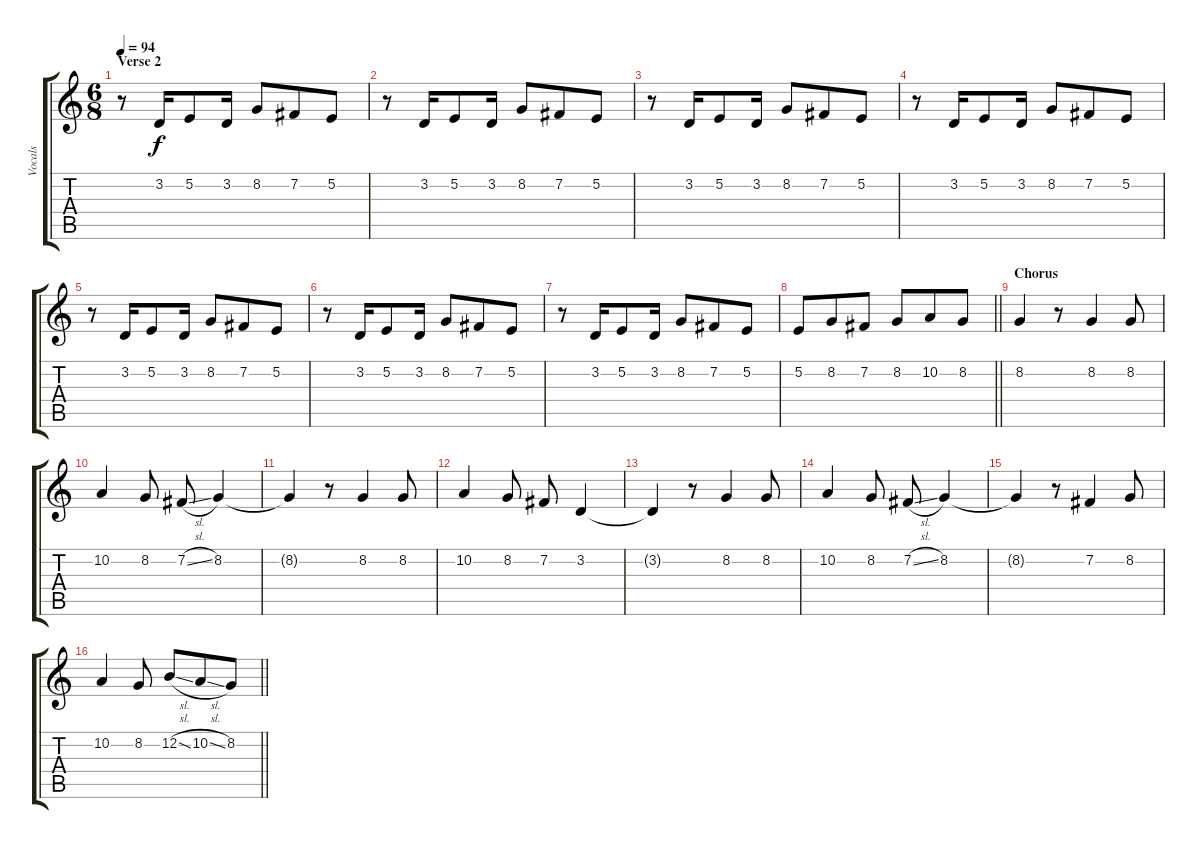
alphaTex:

\track ("Vocals" "Vocals") {instrument clarinet}
\staff {score tabs}
\tuning (E4 B3 G3 D3 A2 E2) {hide}
\ts (6 8)
\section ("" "Verse 2")
\tempo 94
\clef g2
\ks c
r.8{dy f} 3.2.16 5.2.8 3.2.16 8.2.8 7.2.8 5.2.8 |
r.8 3.2.16 5.2.8 3.2.16 8.2.8 7.2.8 5.2.8 |
r.8 3.2.16 5.2.8 3.2.16 8.2.8 7.2.8 5.2.8 |
r.8 3.2.16 5.2.8 3.2.16 8.2.8 7.2.8 5.2.8 |
r.8 3.2.16 5.2.8 3.2.16 8.2.8 7.2.8 5.2.8 |
r.8 3.2.16 5.2.8 3.2.16 8.2.8 7.2.8 5.2.8 |
r.8 3.2.16 5.2.8 3.2.16 8.2.8 7.2.8 5.2.8 |
\barLineRight lightlight
5.2.8 8.2.8 7.2.8 8.2.8 10.2.8 8.2.8 |
\section ("" "Chorus")
8.2.4 r.8 8.2.4 8.2.8 |
10.2.4 8.2.8 7.2{sl}.8 8.2.4 |
8.2{t}.4 r.8 8.2.4 8.2.8 |
10.2.4 8.2.8 7.2.8 3.2.4 |
3.2{t}.4 r.8 8.2.4 8.2.8 |
10.2.4 8.2.8 7.2{sl}.8 8.2.4 |
8.2{t}.4 r.8 7.2.4 8.2.8 |
\barLineRight lightlight
10.2.4 8.2.8 12.2{sl}.8 10.2{sl}.8 8.2.8
